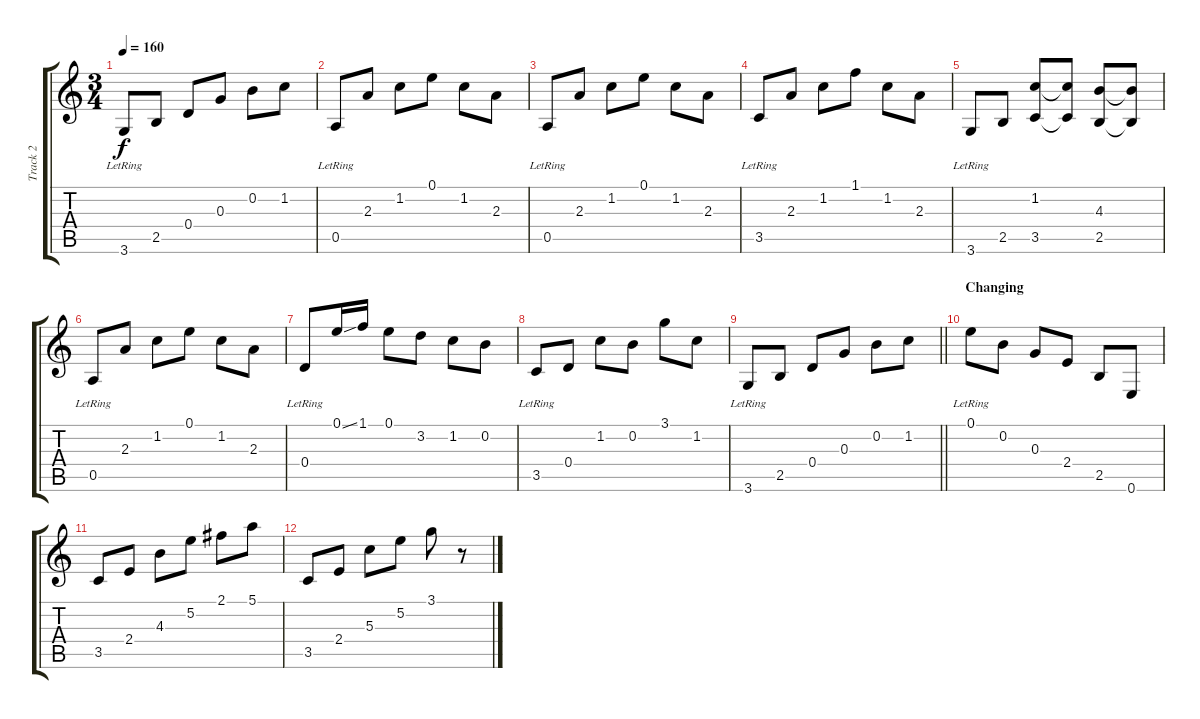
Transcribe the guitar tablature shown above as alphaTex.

\track ("Track 2" "Track 2") {instrument acousticguitarsteel}
\staff {score tabs}
\tuning (E4 B3 G3 D3 A2 E2) {hide}
\ts (3 4)
\tempo 160
\clef g2
\ks c
3.6{lr}.8{dy f} 2.5.8 0.4.8 0.3.8 0.2.8 1.2.8 |
0.5{lr}.8 2.3.8 1.2.8 0.1.8 1.2.8 2.3.8 |
0.5{lr}.8 2.3.8 1.2.8 0.1.8 1.2.8 2.3.8 |
3.5{lr}.8 2.3.8 1.2.8 1.1.8 1.2.8 2.3.8 |
3.6{lr}.8 2.5.8 (1.2 3.5).8 (1.2{t} 3.5{t}).8 (4.3 2.5).8 (4.3{t} 2.5{t}).8 |
0.5{lr}.8 2.3.8 1.2.8 0.1.8 1.2.8 2.3.8 |
0.4{lr}.8 0.1{ss}.16 1.1.16 0.1.8 3.2.8 1.2.8 0.2.8 |
3.5{lr}.8 0.4.8 1.2.8 0.2.8 3.1.8 1.2.8 |
\barLineRight lightlight
3.6{lr}.8 2.5.8 0.4.8 0.3.8 0.2.8 1.2.8 |
\section ("" "Changing")
0.1{lr}.8 0.2.8 0.3.8 2.4.8 2.5.8 0.6.8 |
3.5.8 2.4.8 4.3.8 5.2.8 2.1.8 5.1.8 |
3.5.8 2.4.8 5.3.8 5.2.8 3.1.8 r.8
